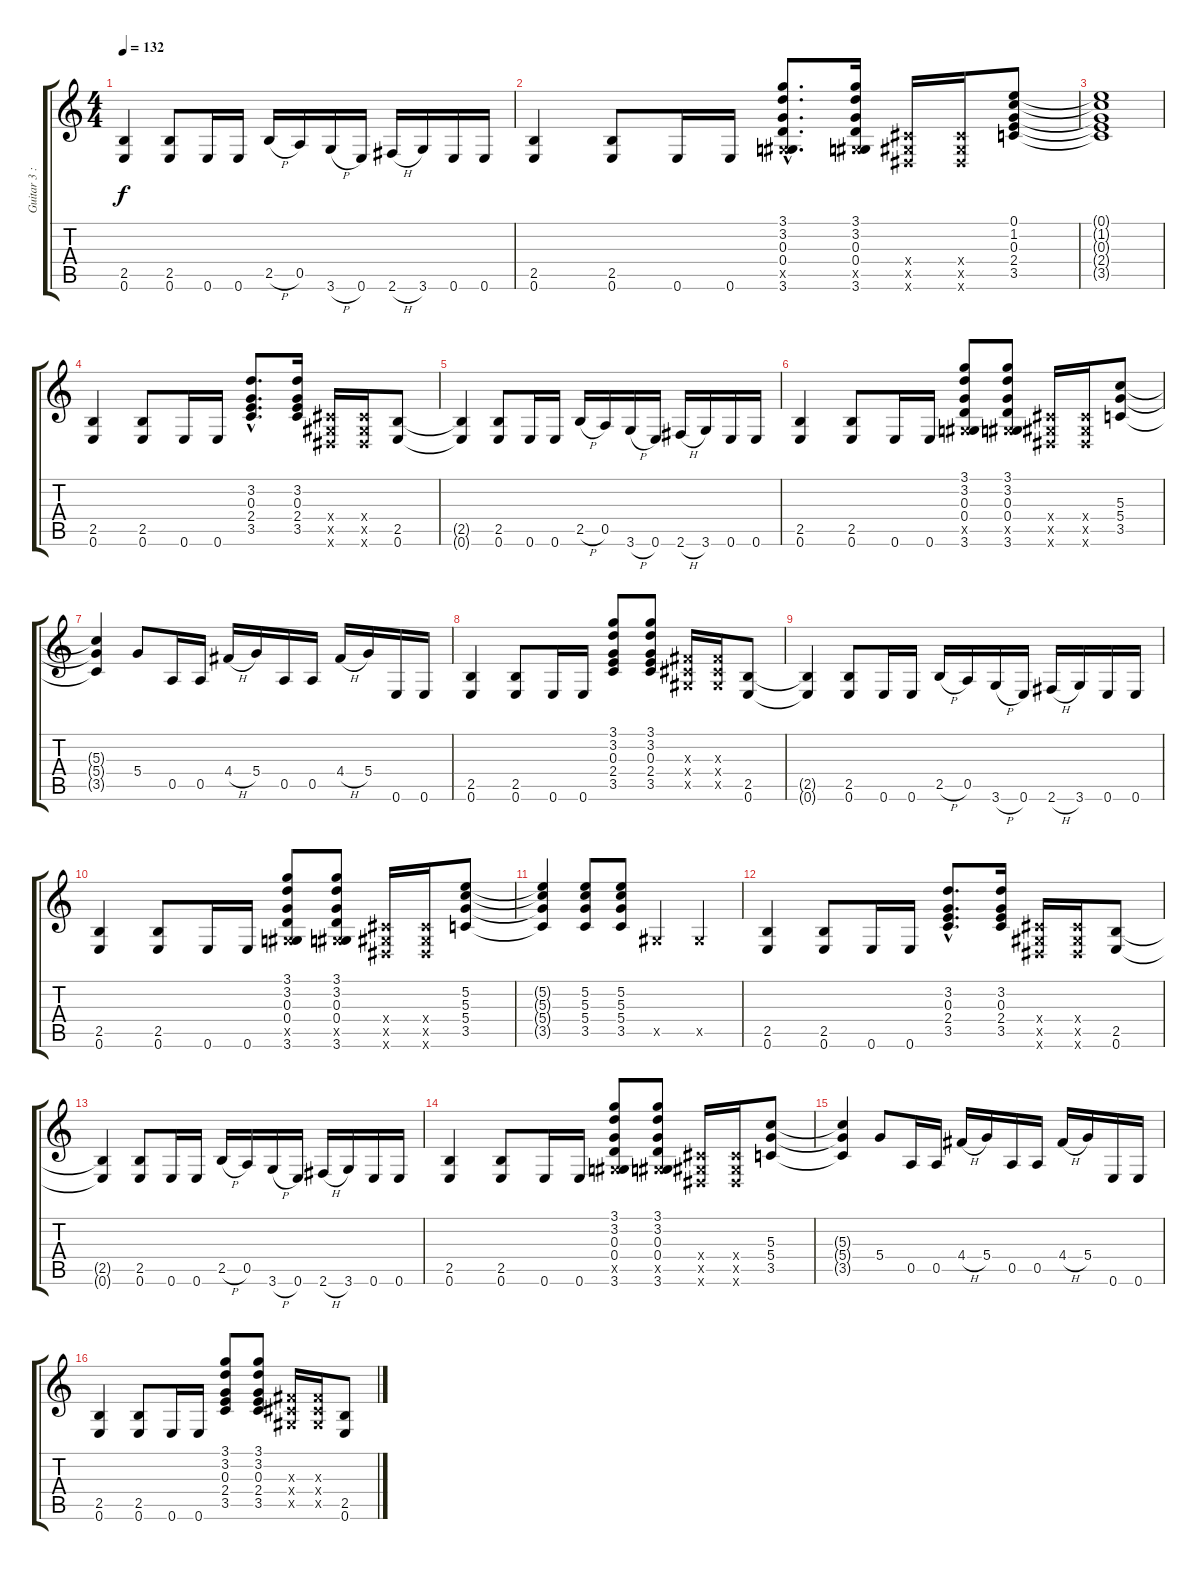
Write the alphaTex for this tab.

\track ("Guitar 3 : Rafael" "Guitar 3 :") {instrument overdrivenguitar}
\staff {score tabs}
\tuning (E4 B3 G3 D3 A2 E2) {hide}
\ts (4 4)
\tempo 132
\clef g2
\ks c
(2.5{t} 0.6{t}).4{dy f} (2.5 0.6).8 0.6.16 0.6.16 2.5{h}.16 0.5.16 3.6{h}.16 0.6.16 2.6{h}.16 3.6.16 0.6.16 0.6.16 |
(2.5 0.6).4 (2.5 0.6).8 0.6.16 0.6.16 (3.1{hac} 3.2{hac} 0.3{hac} 0.4{hac} -1.5{hac x} 3.6{hac}).8{d} (3.1 3.2 0.3 0.4 -1.5{x} 3.6).16 (-1.4{x} -1.5{x} -1.6{x}).16 (-1.4{x} -1.5{x} -1.6{x}).16 (0.1 1.2 0.3 2.4 3.5).8 |
(0.1{t} 1.2{t} 0.3{t} 2.4{t} 3.5{t}).1 |
(2.5 0.6).4 (2.5 0.6).8 0.6.16 0.6.16 (3.2{hac} 0.3{hac} 2.4{hac} 3.5{hac}).8{d} (3.2 0.3 2.4 3.5).16 (-1.4{x} -1.5{x} -1.6{x}).16 (-1.4{x} -1.5{x} -1.6{x}).16 (2.5 0.6).8 |
(2.5{t} 0.6{t}).4 (2.5 0.6).8 0.6.16 0.6.16 2.5{h}.16 0.5.16 3.6{h}.16 0.6.16 2.6{h}.16 3.6.16 0.6.16 0.6.16 |
(2.5 0.6).4 (2.5 0.6).8 0.6.16 0.6.16 (3.1 3.2 0.3 0.4 -1.5{x} 3.6).8 (3.1 3.2 0.3 0.4 -1.5{x} 3.6).8 (-1.4{x} -1.5{x} -1.6{x}).16 (-1.4{x} -1.5{x} -1.6{x}).16 (5.3 5.4 3.5).8 |
(5.3{t} 5.4{t} 3.5{t}).4 5.4.8 0.5.16 0.5.16 4.4{h}.16 5.4.16 0.5.16 0.5.16 4.4{h}.16 5.4.16 0.6.16 0.6.16 |
(2.5 0.6).4 (2.5 0.6).8 0.6.16 0.6.16 (3.1 3.2 0.3 2.4 3.5).8 (3.1 3.2 0.3 2.4 3.5).8 (-1.3{x} -1.4{x} -1.5{x}).16 (-1.3{x} -1.4{x} -1.5{x}).16 (2.5 0.6).8 |
(2.5{t} 0.6{t}).4 (2.5 0.6).8 0.6.16 0.6.16 2.5{h}.16 0.5.16 3.6{h}.16 0.6.16 2.6{h}.16 3.6.16 0.6.16 0.6.16 |
(2.5 0.6).4 (2.5 0.6).8 0.6.16 0.6.16 (3.1 3.2 0.3 0.4 -1.5{x} 3.6).8 (3.1 3.2 0.3 0.4 -1.5{x} 3.6).8 (-1.4{x} -1.5{x} -1.6{x}).16 (-1.4{x} -1.5{x} -1.6{x}).16 (5.2 5.3 5.4 3.5).8 |
(5.2{t} 5.3{t} 5.4{t} 3.5{t}).4 (5.2 5.3 5.4 3.5).8 (5.2 5.3 5.4 3.5).8 -1.5{x}.4 -1.5{x}.4 |
(2.5 0.6).4 (2.5 0.6).8 0.6.16 0.6.16 (3.2{hac} 0.3{hac} 2.4{hac} 3.5{hac}).8{d} (3.2 0.3 2.4 3.5).16 (-1.4{x} -1.5{x} -1.6{x}).16 (-1.4{x} -1.5{x} -1.6{x}).16 (2.5 0.6).8 |
(2.5{t} 0.6{t}).4 (2.5 0.6).8 0.6.16 0.6.16 2.5{h}.16 0.5.16 3.6{h}.16 0.6.16 2.6{h}.16 3.6.16 0.6.16 0.6.16 |
(2.5 0.6).4 (2.5 0.6).8 0.6.16 0.6.16 (3.1 3.2 0.3 0.4 -1.5{x} 3.6).8 (3.1 3.2 0.3 0.4 -1.5{x} 3.6).8 (-1.4{x} -1.5{x} -1.6{x}).16 (-1.4{x} -1.5{x} -1.6{x}).16 (5.3 5.4 3.5).8 |
(5.3{t} 5.4{t} 3.5{t}).4 5.4.8 0.5.16 0.5.16 4.4{h}.16 5.4.16 0.5.16 0.5.16 4.4{h}.16 5.4.16 0.6.16 0.6.16 |
(2.5 0.6).4 (2.5 0.6).8 0.6.16 0.6.16 (3.1 3.2 0.3 2.4 3.5).8 (3.1 3.2 0.3 2.4 3.5).8 (-1.3{x} -1.4{x} -1.5{x}).16 (-1.3{x} -1.4{x} -1.5{x}).16 (2.5 0.6).8
